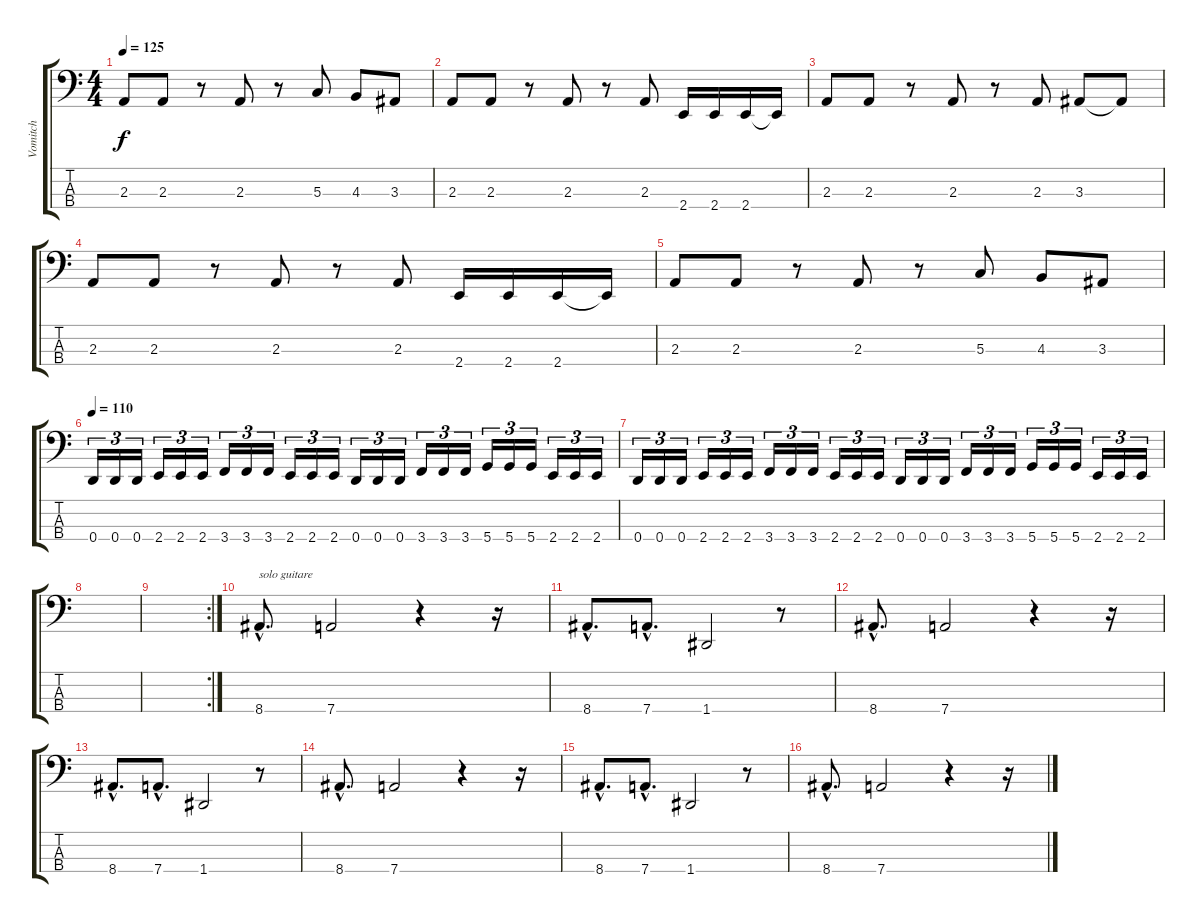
\track ("Vomitch" "Vomitch") {instrument electricbasspick}
\staff {score tabs}
\tuning (F2 C2 G1 D1) {hide}
\ts (4 4)
\tempo 125
\clef f4
\ks c
2.3.8{dy f} 2.3.8 r.8 2.3.8 r.8 5.3.8 4.3.8 3.3.8 |
2.3.8 2.3.8 r.8 2.3.8 r.8 2.3.8 2.4.16 2.4.16 2.4.16 2.4{t}.16 |
2.3.8 2.3.8 r.8 2.3.8 r.8 2.3.8 3.3.8 3.3{t}.8 |
2.3.8 2.3.8 r.8 2.3.8 r.8 2.3.8 2.4.16 2.4.16 2.4.16 2.4{t}.16 |
2.3.8 2.3.8 r.8 2.3.8 r.8 5.3.8 4.3.8 3.3.8 |
\tempo 110
0.4.16{tu (3 2)} 0.4.16{tu (3 2)} 0.4.16{tu (3 2)} 2.4.16{tu (3 2)} 2.4.16{tu (3 2)} 2.4.16{tu (3 2)} 3.4.16{tu (3 2)} 3.4.16{tu (3 2)} 3.4.16{tu (3 2)} 2.4.16{tu (3 2)} 2.4.16{tu (3 2)} 2.4.16{tu (3 2)} 0.4.16{tu (3 2)} 0.4.16{tu (3 2)} 0.4.16{tu (3 2)} 3.4.16{tu (3 2)} 3.4.16{tu (3 2)} 3.4.16{tu (3 2)} 5.4.16{tu (3 2)} 5.4.16{tu (3 2)} 5.4.16{tu (3 2)} 2.4.16{tu (3 2)} 2.4.16{tu (3 2)} 2.4.16{tu (3 2)} |
0.4.16{tu (3 2)} 0.4.16{tu (3 2)} 0.4.16{tu (3 2)} 2.4.16{tu (3 2)} 2.4.16{tu (3 2)} 2.4.16{tu (3 2)} 3.4.16{tu (3 2)} 3.4.16{tu (3 2)} 3.4.16{tu (3 2)} 2.4.16{tu (3 2)} 2.4.16{tu (3 2)} 2.4.16{tu (3 2)} 0.4.16{tu (3 2)} 0.4.16{tu (3 2)} 0.4.16{tu (3 2)} 3.4.16{tu (3 2)} 3.4.16{tu (3 2)} 3.4.16{tu (3 2)} 5.4.16{tu (3 2)} 5.4.16{tu (3 2)} 5.4.16{tu (3 2)} 2.4.16{tu (3 2)} 2.4.16{tu (3 2)} 2.4.16{tu (3 2)} |
|
\rc 2
|
8.4{hac}.8{d txt "solo guitare"} 7.4.2 r.4 r.16 |
8.4{hac}.8{d} 7.4{hac}.8{d} 1.4.2 r.8 |
8.4{hac}.8{d} 7.4.2 r.4 r.16 |
8.4{hac}.8{d} 7.4{hac}.8{d} 1.4.2 r.8 |
8.4{hac}.8{d} 7.4.2 r.4 r.16 |
8.4{hac}.8{d} 7.4{hac}.8{d} 1.4.2 r.8 |
8.4{hac}.8{d} 7.4.2 r.4 r.16
